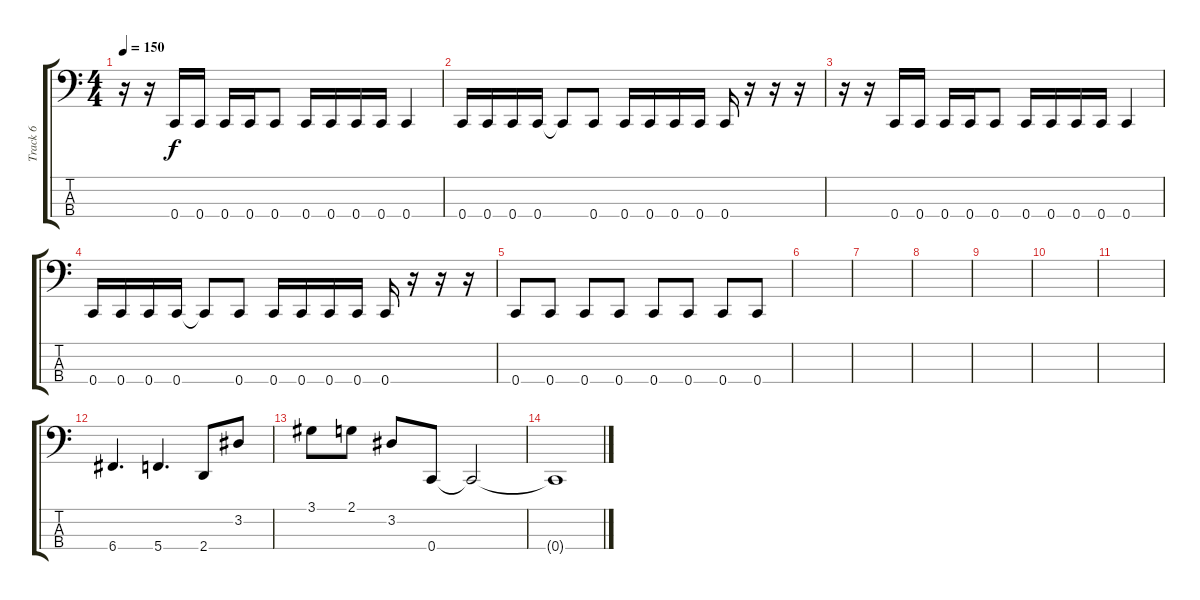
\track ("Track 6" "Track 6") {instrument electricbasspick}
\staff {score tabs}
\tuning (F2 C2 G1 C1) {hide}
\ts (4 4)
\tempo 150
\clef f4
\ks c
r.16{dy f} r.16 0.4.16 0.4.16 0.4.16 0.4.16 0.4.8 0.4.16 0.4.16 0.4.16 0.4.16 0.4.4 |
0.4.16 0.4.16 0.4.16 0.4.16 0.4{t}.8 0.4.8 0.4.16 0.4.16 0.4.16 0.4.16 0.4.16 r.16 r.16 r.16 |
r.16 r.16 0.4.16 0.4.16 0.4.16 0.4.16 0.4.8 0.4.16 0.4.16 0.4.16 0.4.16 0.4.4 |
0.4.16 0.4.16 0.4.16 0.4.16 0.4{t}.8 0.4.8 0.4.16 0.4.16 0.4.16 0.4.16 0.4.16 r.16 r.16 r.16 |
0.4.8 0.4.8 0.4.8 0.4.8 0.4.8 0.4.8 0.4.8 0.4.8 |
|
|
|
|
|
|
6.4.4{d} 5.4.4{d} 2.4.8 3.2.8 |
3.1.8 2.1.8 3.2.8 0.4.8 0.4{t}.2 |
0.4{t}.1
